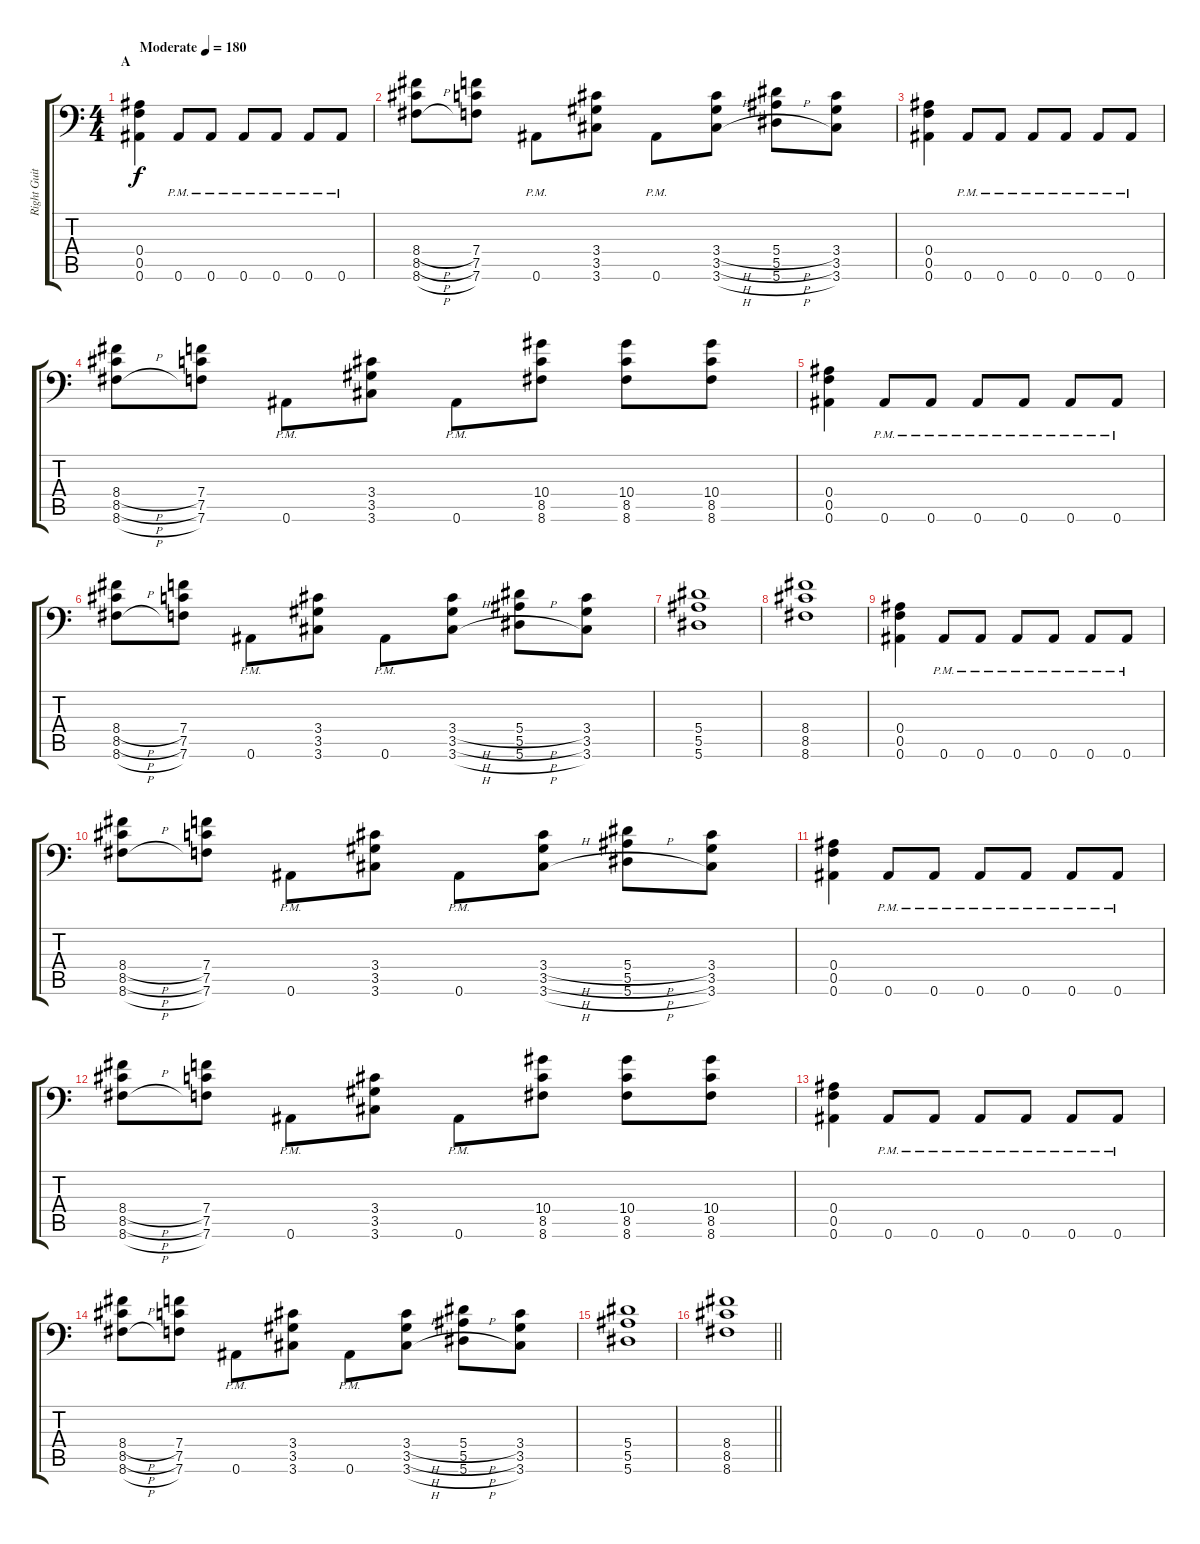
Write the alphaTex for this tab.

\track ("Right Guitar: Chris Di Carlo" "Right Guit") {instrument distortionguitar}
\staff {score tabs}
\tuning (C4 G3 Eb3 Bb2 F2 Bb1) {hide}
\ts (4 4)
\section ("" "A")
\tempo (180 "Moderate")
\clef f4
\ks c
(0.4 0.5 0.6).4{dy f instrument distortionguitar} 0.6{pm}.8 0.6{pm}.8 0.6{pm}.8 0.6{pm}.8 0.6{pm}.8 0.6{pm}.8 |
(8.4{h} 8.5{h} 8.6{h}).8 (7.4 7.5 7.6).8 0.6{pm}.8 (3.4 3.5 3.6).8 0.6{pm}.8 (3.4{h} 3.5{h} 3.6{h}).8 (5.4{h} 5.5{h} 5.6{h}).8 (3.4 3.5 3.6).8 |
(0.4 0.5 0.6).4 0.6{pm}.8 0.6{pm}.8 0.6{pm}.8 0.6{pm}.8 0.6{pm}.8 0.6{pm}.8 |
(8.4{h} 8.5{h} 8.6{h}).8 (7.4 7.5 7.6).8 0.6{pm}.8 (3.4 3.5 3.6).8 0.6{pm}.8 (10.4 8.5 8.6).8 (10.4 8.5 8.6).8 (10.4 8.5 8.6).8 |
(0.4 0.5 0.6).4 0.6{pm}.8 0.6{pm}.8 0.6{pm}.8 0.6{pm}.8 0.6{pm}.8 0.6{pm}.8 |
(8.4{h} 8.5{h} 8.6{h}).8 (7.4 7.5 7.6).8 0.6{pm}.8 (3.4 3.5 3.6).8 0.6{pm}.8 (3.4{h} 3.5{h} 3.6{h}).8 (5.4{h} 5.5{h} 5.6{h}).8 (3.4 3.5 3.6).8 |
(5.4 5.5 5.6).1 |
(8.4 8.5 8.6).1 |
(0.4 0.5 0.6).4 0.6{pm}.8 0.6{pm}.8 0.6{pm}.8 0.6{pm}.8 0.6{pm}.8 0.6{pm}.8 |
(8.4{h} 8.5{h} 8.6{h}).8 (7.4 7.5 7.6).8 0.6{pm}.8 (3.4 3.5 3.6).8 0.6{pm}.8 (3.4{h} 3.5{h} 3.6{h}).8 (5.4{h} 5.5{h} 5.6{h}).8 (3.4 3.5 3.6).8 |
(0.4 0.5 0.6).4 0.6{pm}.8 0.6{pm}.8 0.6{pm}.8 0.6{pm}.8 0.6{pm}.8 0.6{pm}.8 |
(8.4{h} 8.5{h} 8.6{h}).8 (7.4 7.5 7.6).8 0.6{pm}.8 (3.4 3.5 3.6).8 0.6{pm}.8 (10.4 8.5 8.6).8 (10.4 8.5 8.6).8 (10.4 8.5 8.6).8 |
(0.4 0.5 0.6).4 0.6{pm}.8 0.6{pm}.8 0.6{pm}.8 0.6{pm}.8 0.6{pm}.8 0.6{pm}.8 |
(8.4{h} 8.5{h} 8.6{h}).8 (7.4 7.5 7.6).8 0.6{pm}.8 (3.4 3.5 3.6).8 0.6{pm}.8 (3.4{h} 3.5{h} 3.6{h}).8 (5.4{h} 5.5{h} 5.6{h}).8 (3.4 3.5 3.6).8 |
(5.4 5.5 5.6).1 |
\barLineRight lightlight
(8.4 8.5 8.6).1
